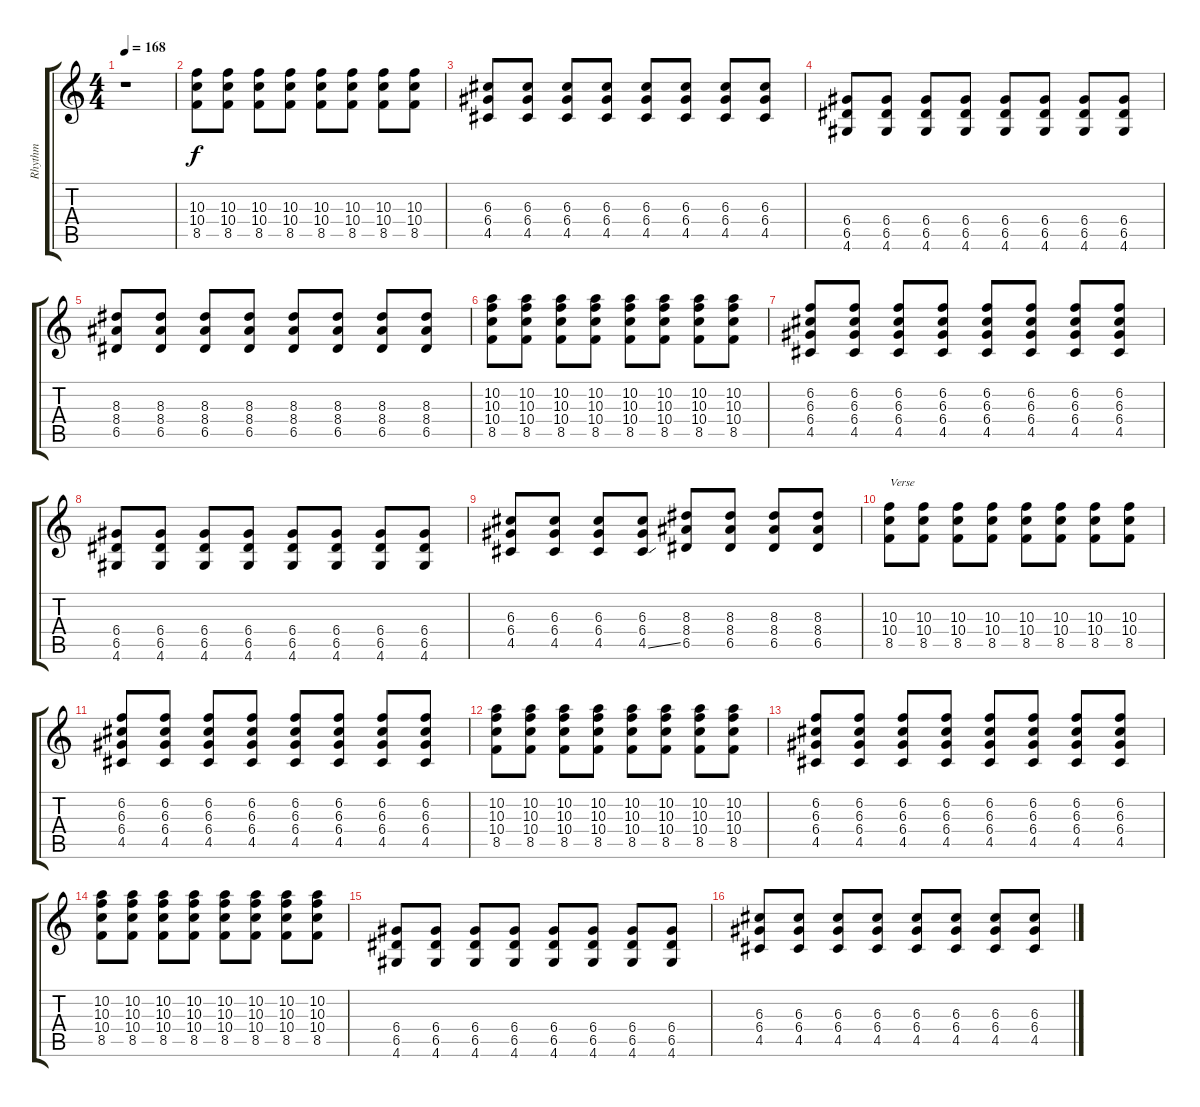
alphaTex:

\track ("Rhythm" "Rhythm") {instrument distortionguitar}
\staff {score tabs}
\tuning (E4 B3 G3 D3 A2 E2) {hide}
\ts (4 4)
\tempo 168
\clef g2
\ks c
r.1{dy f instrument distortionguitar} |
(10.3 10.4 8.5).8 (10.3 10.4 8.5).8 (10.3 10.4 8.5).8 (10.3 10.4 8.5).8 (10.3 10.4 8.5).8 (10.3 10.4 8.5).8 (10.3 10.4 8.5).8 (10.3 10.4 8.5).8 |
(6.3 6.4 4.5).8 (6.3 6.4 4.5).8 (6.3 6.4 4.5).8 (6.3 6.4 4.5).8 (6.3 6.4 4.5).8 (6.3 6.4 4.5).8 (6.3 6.4 4.5).8 (6.3 6.4 4.5).8 |
(6.4 6.5 4.6).8 (6.4 6.5 4.6).8 (6.4 6.5 4.6).8 (6.4 6.5 4.6).8 (6.4 6.5 4.6).8 (6.4 6.5 4.6).8 (6.4 6.5 4.6).8 (6.4 6.5 4.6).8 |
(8.3 8.4 6.5).8 (8.3 8.4 6.5).8 (8.3 8.4 6.5).8 (8.3 8.4 6.5).8 (8.3 8.4 6.5).8 (8.3 8.4 6.5).8 (8.3 8.4 6.5).8 (8.3 8.4 6.5).8 |
(10.2 10.3 10.4 8.5).8 (10.2 10.3 10.4 8.5).8 (10.2 10.3 10.4 8.5).8 (10.2 10.3 10.4 8.5).8 (10.2 10.3 10.4 8.5).8 (10.2 10.3 10.4 8.5).8 (10.2 10.3 10.4 8.5).8 (10.2 10.3 10.4 8.5).8 |
(6.2 6.3 6.4 4.5).8 (6.2 6.3 6.4 4.5).8 (6.2 6.3 6.4 4.5).8 (6.2 6.3 6.4 4.5).8 (6.2 6.3 6.4 4.5).8 (6.2 6.3 6.4 4.5).8 (6.2 6.3 6.4 4.5).8 (6.2 6.3 6.4 4.5).8 |
(6.4 6.5 4.6).8 (6.4 6.5 4.6).8 (6.4 6.5 4.6).8 (6.4 6.5 4.6).8 (6.4 6.5 4.6).8 (6.4 6.5 4.6).8 (6.4 6.5 4.6).8 (6.4 6.5 4.6).8 |
(6.3 6.4 4.5).8 (6.3 6.4 4.5).8 (6.3 6.4 4.5).8 (6.3 6.4 4.5{ss}).8 (8.3 8.4 6.5).8 (8.3 8.4 6.5).8 (8.3 8.4 6.5).8 (8.3 8.4 6.5).8 |
(10.3 10.4 8.5).8{txt "Verse"} (10.3 10.4 8.5).8 (10.3 10.4 8.5).8 (10.3 10.4 8.5).8 (10.3 10.4 8.5).8 (10.3 10.4 8.5).8 (10.3 10.4 8.5).8 (10.3 10.4 8.5).8 |
(6.2 6.3 6.4 4.5).8 (6.2 6.3 6.4 4.5).8 (6.2 6.3 6.4 4.5).8 (6.2 6.3 6.4 4.5).8 (6.2 6.3 6.4 4.5).8 (6.2 6.3 6.4 4.5).8 (6.2 6.3 6.4 4.5).8 (6.2 6.3 6.4 4.5).8 |
(10.2 10.3 10.4 8.5).8 (10.2 10.3 10.4 8.5).8 (10.2 10.3 10.4 8.5).8 (10.2 10.3 10.4 8.5).8 (10.2 10.3 10.4 8.5).8 (10.2 10.3 10.4 8.5).8 (10.2 10.3 10.4 8.5).8 (10.2 10.3 10.4 8.5).8 |
(6.2 6.3 6.4 4.5).8 (6.2 6.3 6.4 4.5).8 (6.2 6.3 6.4 4.5).8 (6.2 6.3 6.4 4.5).8 (6.2 6.3 6.4 4.5).8 (6.2 6.3 6.4 4.5).8 (6.2 6.3 6.4 4.5).8 (6.2 6.3 6.4 4.5).8 |
(10.2 10.3 10.4 8.5).8 (10.2 10.3 10.4 8.5).8 (10.2 10.3 10.4 8.5).8 (10.2 10.3 10.4 8.5).8 (10.2 10.3 10.4 8.5).8 (10.2 10.3 10.4 8.5).8 (10.2 10.3 10.4 8.5).8 (10.2 10.3 10.4 8.5).8 |
(6.4 6.5 4.6).8 (6.4 6.5 4.6).8 (6.4 6.5 4.6).8 (6.4 6.5 4.6).8 (6.4 6.5 4.6).8 (6.4 6.5 4.6).8 (6.4 6.5 4.6).8 (6.4 6.5 4.6).8 |
(6.3 6.4 4.5).8 (6.3 6.4 4.5).8 (6.3 6.4 4.5).8 (6.3 6.4 4.5).8 (6.3 6.4 4.5).8 (6.3 6.4 4.5).8 (6.3 6.4 4.5).8 (6.3 6.4 4.5{ss}).8
